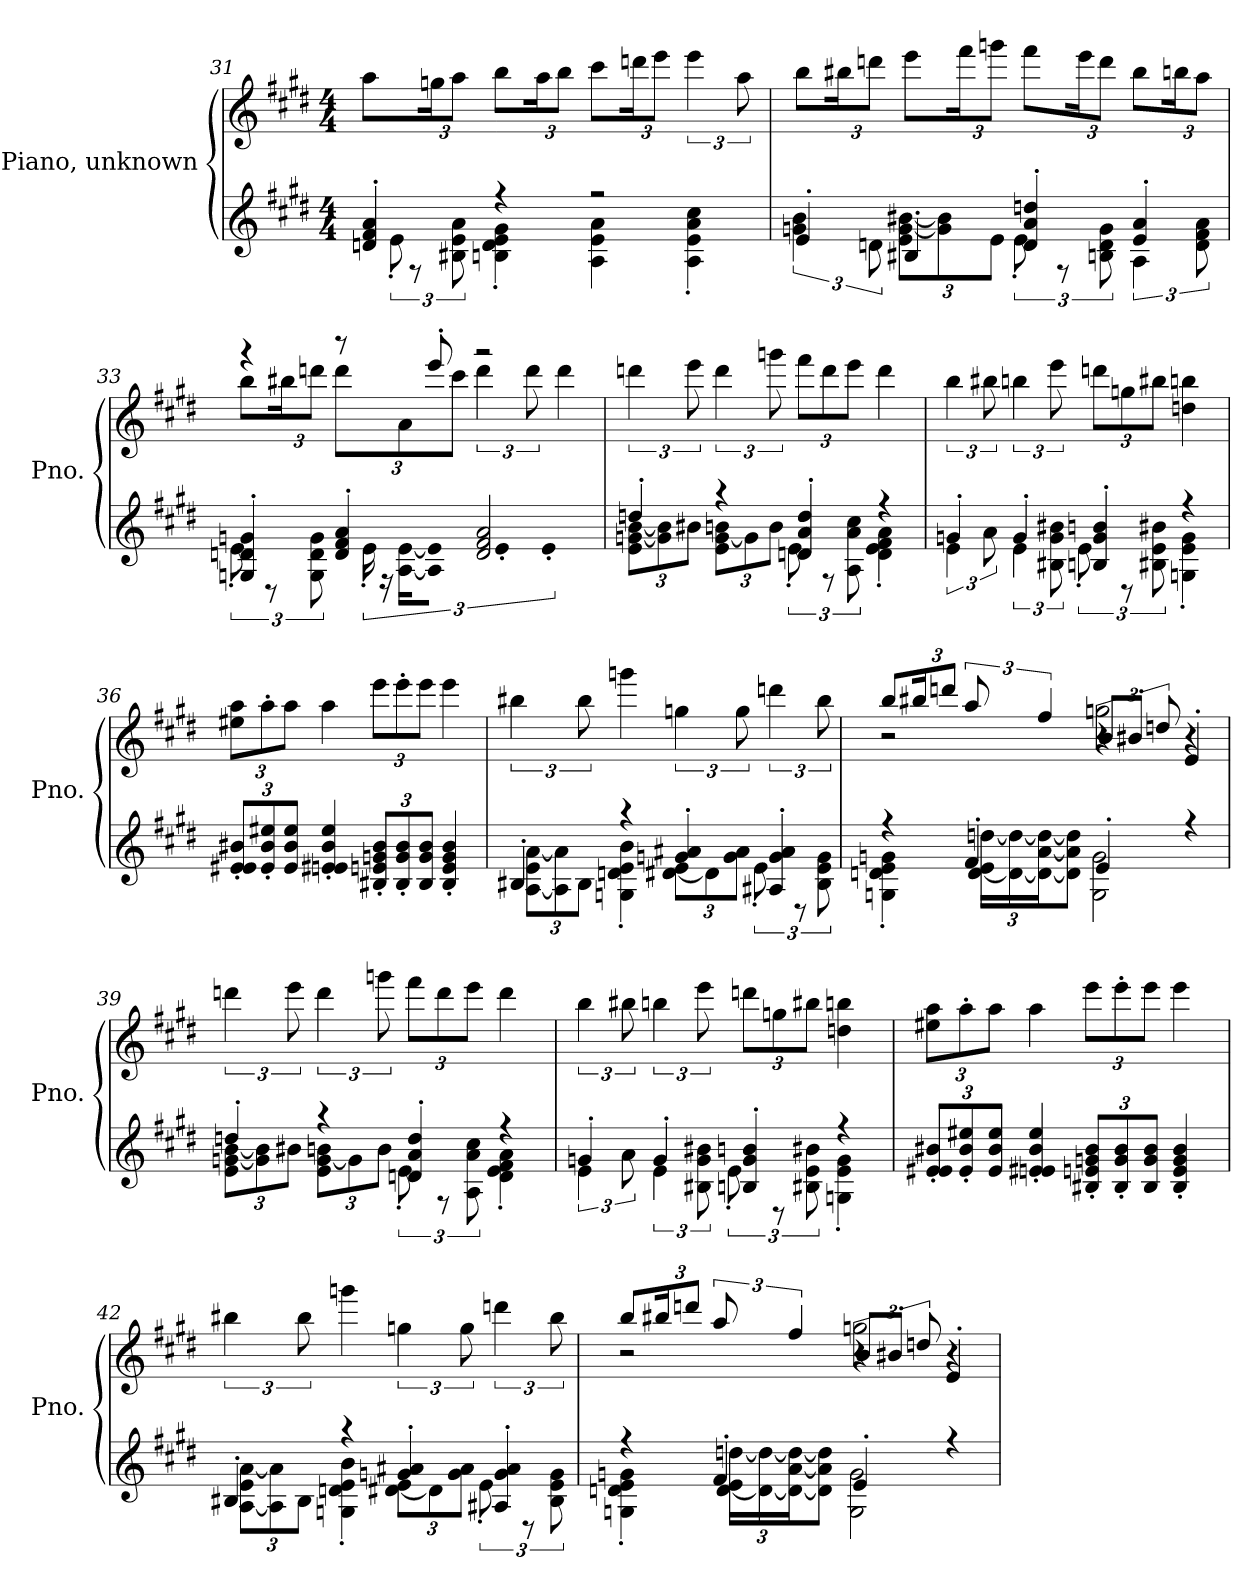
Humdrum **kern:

**kern	**kern
*part1	*part1
*staff2	*staff1
*I"Piano, unknown	*
*I'Pno.	*
*clefG2	*clefG2
*k[f#c#g#d#]	*k[f#c#g#d#]
*M4/4	*M4/4
=31	=31
*^	*
4dn/' 4f#/' 4a/'	12e'\	8aa\L
.	12r	.
*	*	*Xbrackettup
.	.	24ggn\K
.	12B#X\ 12e\ 12a\	12aa\J
4r	4Bn\' 4d\' 4e\' 4g#\'	8bb\L
.	.	24aa\K
.	.	12bb\J
2r	4A\ 4e\ 4a\	8ccc#\L
.	.	24dddn\K
.	.	12eee\J
*	*	*brackettup
.	4A\' 4e\' 4a\' 4cc#\'	6eee\
.	.	12aa\
!!LO:PB:g=z
=32	=32	=32
4e'/	6gn\ 6b\	8bb\L
*	*	*Xbrackettup
.	.	24bb#X\K
.	12dn\	12dddn\J
*	*Xbrackettup	*
4B#X'/	12e\ [12g\ [12b#X\L	8eee\L
.	12g\] 12b#\]	.
.	.	24fff#\K
.	12e\J	12gggn\J
*	*brackettup	*
4d/' 4a/' 4ddn/'	12e'\	8fff#\L
.	12r	.
.	.	24eee\K
.	12Bn\ 12d\ 12g\	12ddd\J
4e/' 4a/'	6A\	8bb#\L
.	.	24bbn\K
.	12d\ 12f#\ 12a\	12aa\J
=33	=33	=33
*	*	*^
4Gn/' 4dn/' 4gn/'	12e'\	4r	8bb\L
.	12r	.	.
.	.	.	24bb#X\K
.	12G\ 12d\ 12g\	.	12dddn\J
4d/' 4f#/' 4a/'	24e'\	8r	12ddd\L
.	24r	.	.
.	[24A\ [24e\KL	.	12a\
.	8A\] 8e\]J	8eee'/	.
.	.	.	12ccc#\J
*	*	*	*brackettup
2d/ 2f#/ 2a/	4e'\	2r	6ddd\
.	.	.	12ddd\
.	4e'\	.	4ddd\
*	*	*v	*v
!!LO:LB:g=z
=34	=34	=34
*	*Xbrackettup	*
4ddn'/	12e\ [12gn\ [12b\L	6dddn\
.	12g\] 12b\]	.
.	12b#X\J	12eee\
4r	12e\ [12g\ 12bn\L	6ddd\
.	12g\]	.
.	12b\J	12gggn\
*	*brackettup	*Xbrackettup
4dn/' 4a/' 4dd/'	12e'\	12fff#\L
.	12r	12ddd\
.	12A\ 12a\ 12cc#\	12eee\J
4r	4d\' 4e\' 4f#\' 4a\'	4ddd\
=35	=35	=35
*	*	*brackettup
4gn'/	6e\	6bb\
.	12a\	12bb#X\
4g'/	6e\	6bbn\
.	12B#X\ 12g\ 12b#X\	12eee\
*	*	*Xbrackettup
4Bn/' 4g/' 4bn/'	12e'\	12dddn\L
.	12r	12ggn\
.	12B#X\ 12e\ 12b#X\	12bb#X\J
4r	4Gn\' 4e\' 4g\'	4ddn\ 4bbn\
*v	*v	*
!!LO:LB:g=z
=36	=36
*Xbrackettup	*
12e/' 12e#X/' 12b#X/'L	12ee#X\ 12aa\L
12e#/' 12b#/' 12ee#X/'	12aa'\
12e#/ 12b#/ 12ee#/J	12aa\J
4en/' 4e#X/' 4b#/' 4ee#/'	4aa\
12B#X/' 12en/' 12gn/' 12b#/'L	12eee\L
12B#/' 12g/' 12b#/'	12eee'\
12B#/ 12g/ 12b#/J	12eee\J
4B#/' 4e/' 4g/' 4b#/'	4eee\
=37	=37
*^	*
*	*	*brackettup
4B#X'/	[12A\ 12e\ [12a\L	6bb#X\
.	12A\] 12a\]	.
.	12B#\J	12bb#\
4r	4Gn\' 4dn\' 4e\' 4b\'	4gggn\
4gn/' 4a#X/'	[12d#X\ 12e\L	6ggn\
.	12d#\]	.
.	12g\ 12a#\J	12gg\
*	*brackettup	*
4A#X/' 4g/' 4a#/'	12e'\	6dddn\
.	12r	.
.	12B#\ 12e\ 12g\	12bb#\
!!LO:LB:g=z
=38	=38	=38
*	*	*^
*	*	*	*^
4r	4Gn\' 4dn\' 4e\' 4gn\'	8bb/L	2r	2r
*	*	*Xbrackettup	*	*
.	.	24bb#X/K	.	.
.	.	12dddn/J	.	.
*	*Xbrackettup	*brackettup	*	*
4f#'/	[24d\ 24e\ [24ddn\LL	12aa/	.	.
.	24d\_ 24dd\_	.	.	.
.	24d\_ [24a\ 24dd\_J	6ff#/	.	.
.	8d\] 8a\] 8dd\]J	.	.	.
4e'/	2G\ 2g\	6r	2ggn\	8b/L
.	.	.	.	8b#X'/J
.	.	12ddn/	.	.
4r	.	4r	.	4e'/
*	*	*v	*v	*v
=39	=39	=39
4ddn'/	12e\ [12gn\ [12b\L	6dddn\
.	12g\] 12b\]	.
.	12b#X\J	12eee\
4r	12e\ [12g\ 12bn\L	6ddd\
.	12g\]	.
.	12b\J	12gggn\
*	*brackettup	*Xbrackettup
4dn/' 4a/' 4dd/'	12e'\	12fff#\L
.	12r	12ddd\
.	12A\ 12a\ 12cc#\	12eee\J
4r	4d\' 4e\' 4f#\' 4a\'	4ddd\
!!LO:LB:g=z
=40	=40	=40
*	*	*brackettup
4gn'/	6e\	6bb\
.	12a\	12bb#X\
4g'/	6e\	6bbn\
.	12B#X\ 12g\ 12b#X\	12eee\
*	*	*Xbrackettup
4Bn/' 4g/' 4bn/'	12e'\	12dddn\L
.	12r	12ggn\
.	12B#X\ 12e\ 12b#X\	12bb#X\J
4r	4Gn\' 4e\' 4g\'	4ddn\ 4bbn\
*v	*v	*
=41	=41
*Xbrackettup	*
12e/' 12e#X/' 12b#X/'L	12ee#X\ 12aa\L
12e#/' 12b#/' 12ee#X/'	12aa'\
12e#/ 12b#/ 12ee#/J	12aa\J
4en/' 4e#X/' 4b#/' 4ee#/'	4aa\
12B#X/' 12en/' 12gn/' 12b#/'L	12eee\L
12B#/' 12g/' 12b#/'	12eee'\
12B#/ 12g/ 12b#/J	12eee\J
4B#/' 4e/' 4g/' 4b#/'	4eee\
!!LO:LB:g=z
=42	=42
*^	*
*	*	*brackettup
4B#X'/	[12A\ 12e\ [12a\L	6bb#X\
.	12A\] 12a\]	.
.	12B#\J	12bb#\
4r	4Gn\' 4dn\' 4e\' 4b\'	4gggn\
4gn/' 4a#X/'	[12d#X\ 12e\L	6ggn\
.	12d#\]	.
.	12g\ 12a#\J	12gg\
*	*brackettup	*
4A#X/' 4g/' 4a#/'	12e'\	6dddn\
.	12r	.
.	12B#\ 12e\ 12g\	12bb#\
=43	=43	=43
*	*	*^
*	*	*	*^
4r	4Gn\' 4dn\' 4e\' 4gn\'	8bb/L	2r	2r
*	*	*Xbrackettup	*	*
.	.	24bb#X/K	.	.
.	.	12dddn/J	.	.
*	*Xbrackettup	*brackettup	*	*
4f#'/	[24d\ 24e\ [24ddn\LL	12aa/	.	.
.	24d\_ 24dd\_	.	.	.
.	24d\_ [24a\ 24dd\_J	6ff#/	.	.
.	8d\] 8a\] 8dd\]J	.	.	.
4e'/	2G\ 2g\	6r	2ggn\	8b/L
.	.	.	.	8b#X'/J
.	.	12ddn/	.	.
4r	.	4r	.	4e'/
*v	*v	*	*	*
*	*v	*v	*v
=	=
*-	*-
